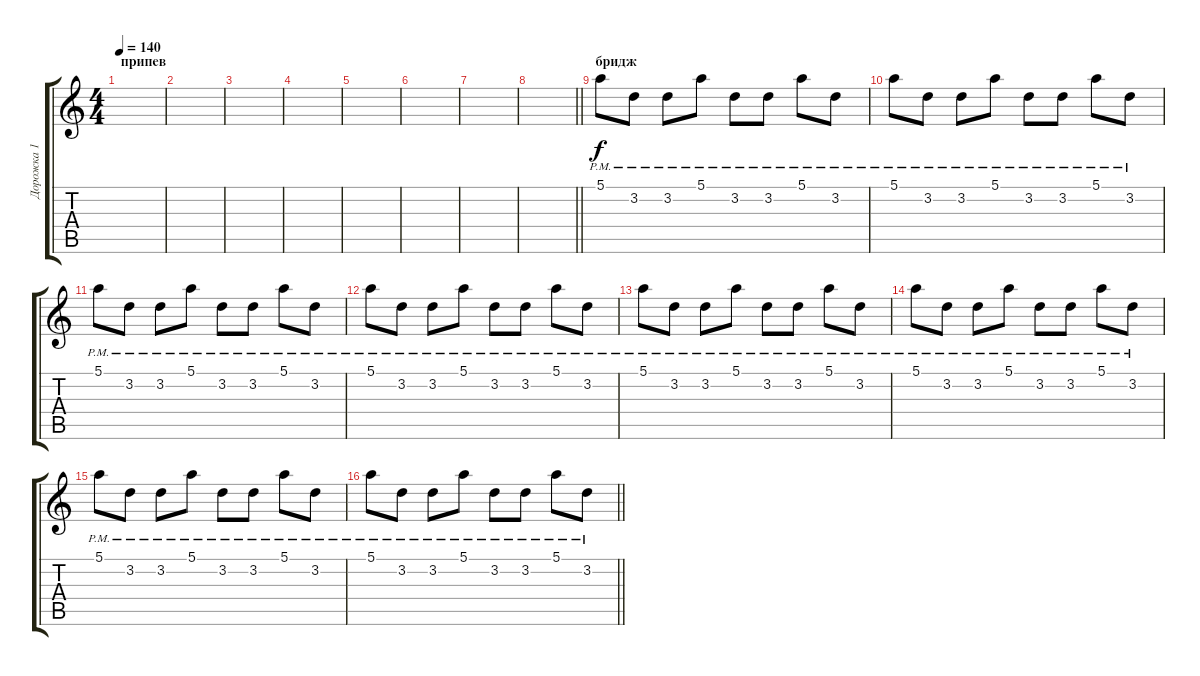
\track ("Дорожка 1" "Дорожка 1") {instrument distortionguitar}
\staff {score tabs}
\tuning (E4 B3 G3 D3 A2 E2) {hide}
\ts (4 4)
\section ("" "припев")
\tempo 140
\clef g2
\ks c
|
|
|
|
|
|
|
\barLineRight lightlight
|
\section ("" "бридж")
5.1{pm}.8 3.2{pm}.8 3.2{pm}.8 5.1{pm}.8 3.2{pm}.8 3.2{pm}.8 5.1{pm}.8 3.2{pm}.8 |
5.1{pm}.8 3.2{pm}.8 3.2{pm}.8 5.1{pm}.8 3.2{pm}.8 3.2{pm}.8 5.1{pm}.8 3.2{pm}.8 |
5.1{pm}.8 3.2{pm}.8 3.2{pm}.8 5.1{pm}.8 3.2{pm}.8 3.2{pm}.8 5.1{pm}.8 3.2{pm}.8 |
5.1{pm}.8 3.2{pm}.8 3.2{pm}.8 5.1{pm}.8 3.2{pm}.8 3.2{pm}.8 5.1{pm}.8 3.2{pm}.8 |
5.1{pm}.8 3.2{pm}.8 3.2{pm}.8 5.1{pm}.8 3.2{pm}.8 3.2{pm}.8 5.1{pm}.8 3.2{pm}.8 |
5.1{pm}.8 3.2{pm}.8 3.2{pm}.8 5.1{pm}.8 3.2{pm}.8 3.2{pm}.8 5.1{pm}.8 3.2{pm}.8 |
5.1{pm}.8 3.2{pm}.8 3.2{pm}.8 5.1{pm}.8 3.2{pm}.8 3.2{pm}.8 5.1{pm}.8 3.2{pm}.8 |
\barLineRight lightlight
5.1{pm}.8 3.2{pm}.8 3.2{pm}.8 5.1{pm}.8 3.2{pm}.8 3.2{pm}.8 5.1{pm}.8 3.2{pm}.8
